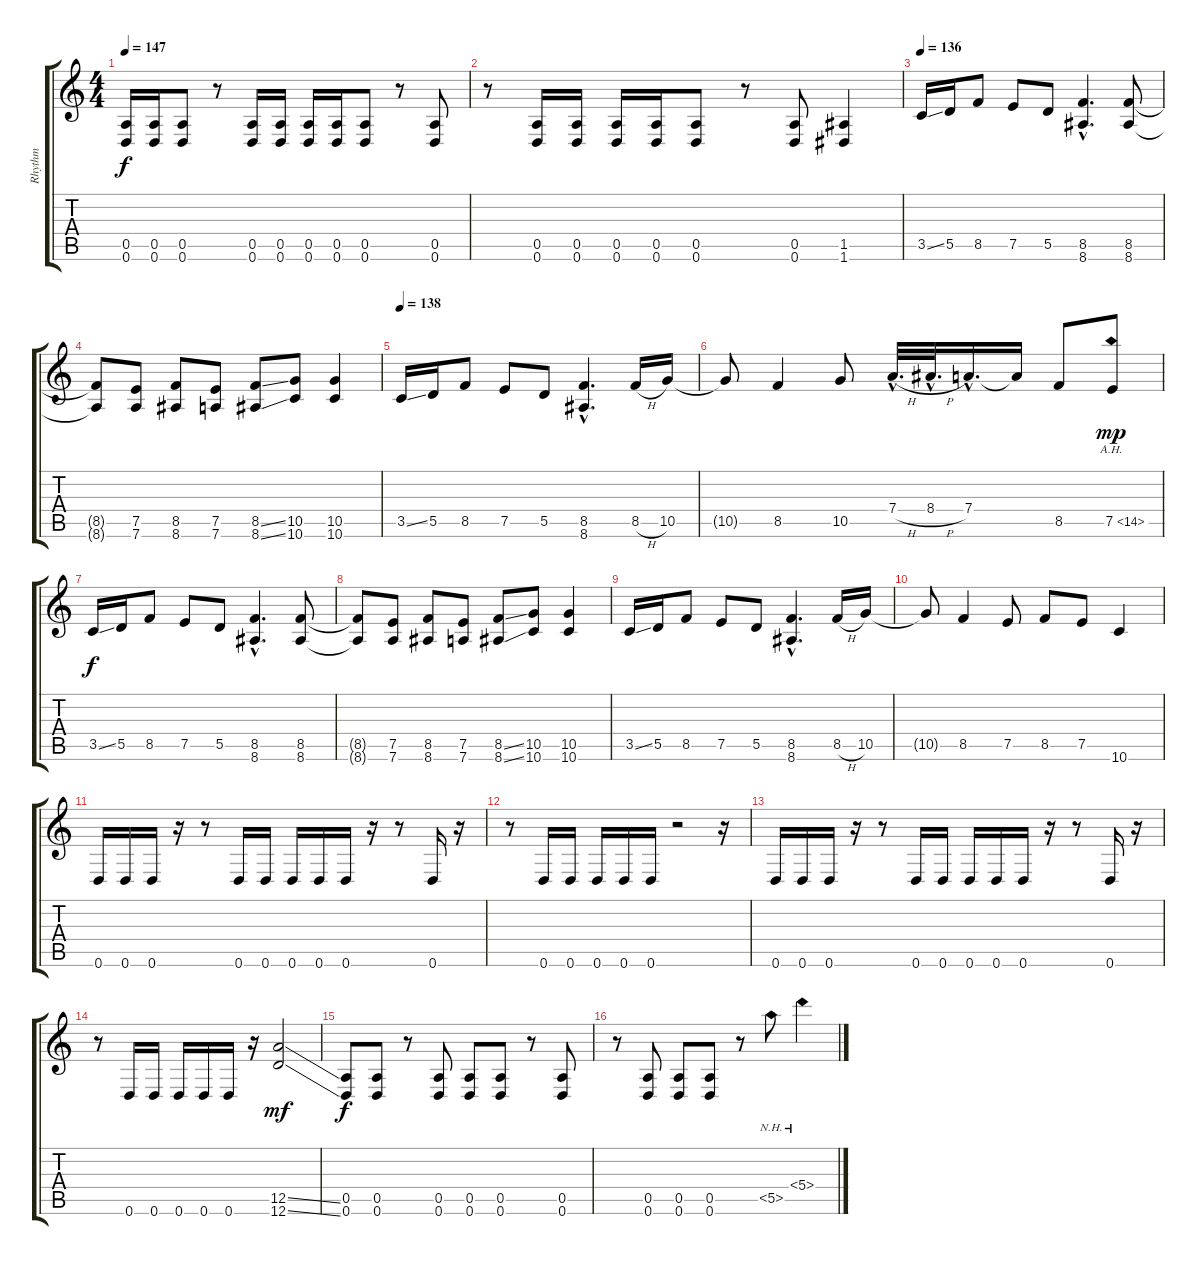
\track ("Rhythm" "Rhythm") {instrument distortionguitar}
\staff {score tabs}
\tuning (E4 B3 G3 D3 A2 D2) {hide}
\ts (4 4)
\tempo 147
\clef g2
\ks c
(0.5 0.6).16{dy f} (0.5 0.6).16 (0.5 0.6).8 r.8 (0.5 0.6).16 (0.5 0.6).16 (0.5 0.6).16 (0.5 0.6).16 (0.5 0.6).8 r.8 (0.5 0.6).8 |
r.8 (0.5 0.6).16 (0.5 0.6).16 (0.5 0.6).16 (0.5 0.6).16 (0.5 0.6).8 r.8 (0.5 0.6).8 (1.5 1.6).4 |
\tempo 136
3.5{ss}.16 5.5.16 8.5.8 7.5.8 5.5.8 (8.5{hac} 8.6{hac}).4{d} (8.5 8.6).8 |
(8.5{t} 8.6{t}).8 (7.5 7.6).8 (8.5 8.6).8 (7.5 7.6).8 (8.5{ss} 8.6{ss}).8 (10.5 10.6).8 (10.5 10.6).4 |
\tempo 138
3.5{ss}.16 5.5.16 8.5.8 7.5.8 5.5.8 (8.5{hac} 8.6{hac}).4{d} 8.5{h}.16 10.5.16 |
10.5{t}.8 8.5.4 10.5.8 7.4{h hac}.32{d} 8.4{h hac}.32{d} 7.4{hac}.16{d} 7.4{t}.16 8.5.8 7.5{ah 7}.8{dy mp} |
3.5{ss}.16{dy f} 5.5.16 8.5.8 7.5.8 5.5.8 (8.5{hac} 8.6{hac}).4{d} (8.5 8.6).8 |
(8.5{t} 8.6{t}).8 (7.5 7.6).8 (8.5 8.6).8 (7.5 7.6).8 (8.5{ss} 8.6{ss}).8 (10.5 10.6).8 (10.5 10.6).4 |
3.5{ss}.16 5.5.16 8.5.8 7.5.8 5.5.8 (8.5{hac} 8.6{hac}).4{d} 8.5{h}.16 10.5.16 |
10.5{t}.8 8.5.4 7.5.8 8.5.8 7.5.8 10.6.4 |
0.6.16 0.6.16 0.6.16 r.16 r.8 0.6.16 0.6.16 0.6.16 0.6.16 0.6.16 r.16 r.8 0.6.16 r.16 |
r.8 0.6.16 0.6.16 0.6.16 0.6.16 0.6.16 r.2 r.16 |
0.6.16 0.6.16 0.6.16 r.16 r.8 0.6.16 0.6.16 0.6.16 0.6.16 0.6.16 r.16 r.8 0.6.16 r.16 |
r.8 0.6.16 0.6.16 0.6.16 0.6.16 0.6.16 r.16 (12.5{ss} 12.6{ss}).2{dy mf} |
(0.5 0.6).8{dy f} (0.5 0.6).8 r.8 (0.5 0.6).8 (0.5 0.6).8 (0.5 0.6).8 r.8 (0.5 0.6).8 |
r.8 (0.5 0.6).8 (0.5 0.6).8 (0.5 0.6).8 r.8 5.5{nh}.8 5.4{nh}.4
